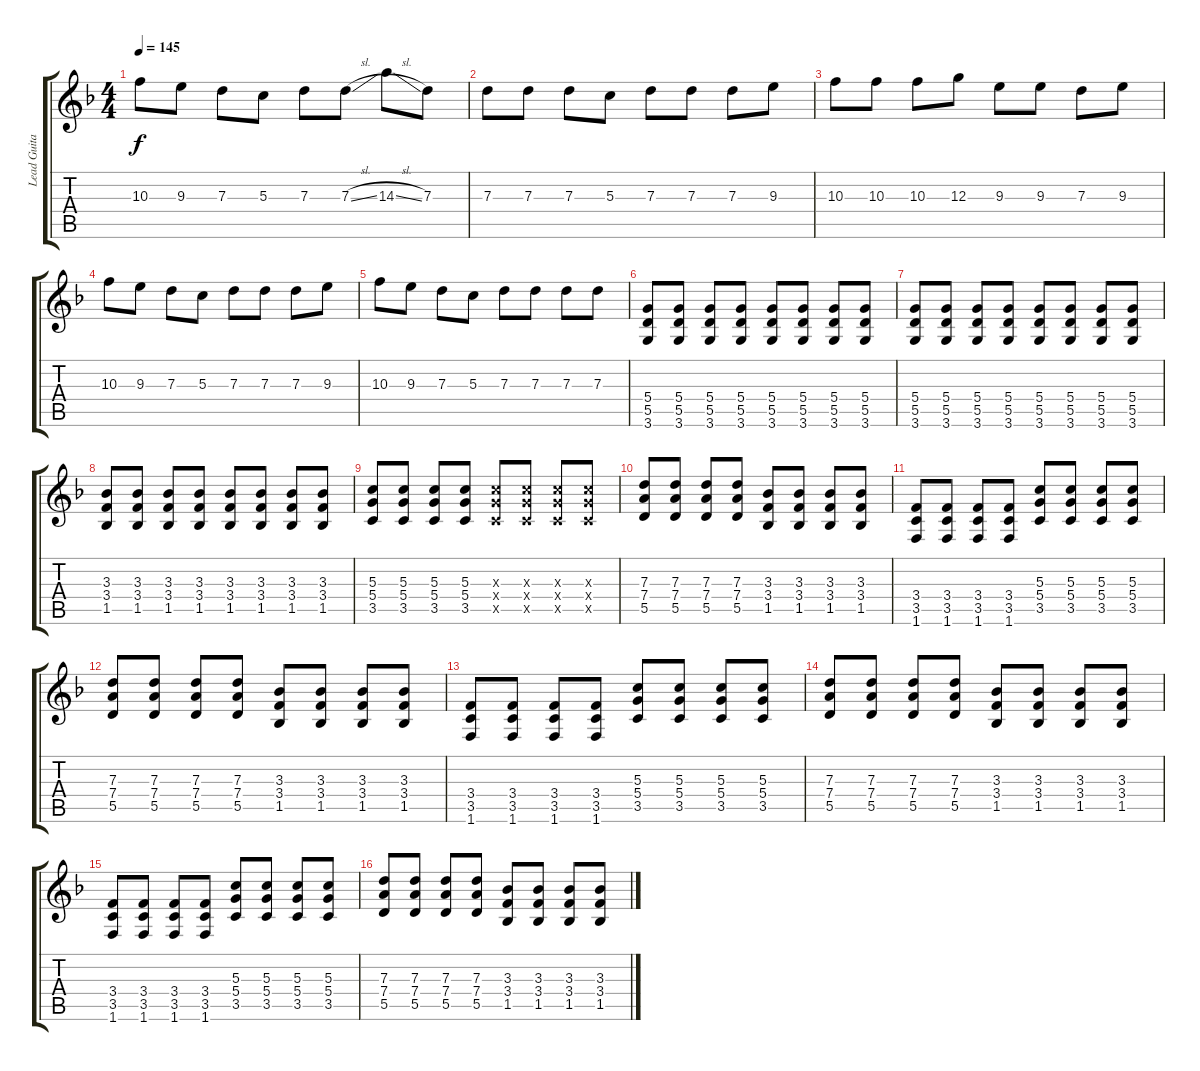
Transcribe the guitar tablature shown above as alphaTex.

\track ("Lead Guitar (Noodles)" "Lead Guita") {instrument distortionguitar}
\staff {score tabs}
\tuning (E4 B3 G3 D3 A2 E2) {hide}
\ts (4 4)
\tempo 145
\clef g2
\ks f
10.3.8{dy f} 9.3.8 7.3.8 5.3.8 7.3.8 7.3{sl}.8 14.3{sl}.8 7.3.8 |
7.3.8 7.3.8 7.3.8 5.3.8 7.3.8 7.3.8 7.3.8 9.3.8 |
10.3.8 10.3.8 10.3.8 12.3.8 9.3.8 9.3.8 7.3.8 9.3.8 |
10.3.8 9.3.8 7.3.8 5.3.8 7.3.8 7.3.8 7.3.8 9.3.8 |
10.3.8 9.3.8 7.3.8 5.3.8 7.3.8 7.3.8 7.3.8 7.3.8 |
(5.4 5.5 3.6).8 (5.4 5.5 3.6).8 (5.4 5.5 3.6).8 (5.4 5.5 3.6).8 (5.4 5.5 3.6).8 (5.4 5.5 3.6).8 (5.4 5.5 3.6).8 (5.4 5.5 3.6).8 |
(5.4 5.5 3.6).8 (5.4 5.5 3.6).8 (5.4 5.5 3.6).8 (5.4 5.5 3.6).8 (5.4 5.5 3.6).8 (5.4 5.5 3.6).8 (5.4 5.5 3.6).8 (5.4 5.5 3.6).8 |
(3.3 3.4 1.5).8 (3.3 3.4 1.5).8 (3.3 3.4 1.5).8 (3.3 3.4 1.5).8 (3.3 3.4 1.5).8 (3.3 3.4 1.5).8 (3.3 3.4 1.5).8 (3.3 3.4 1.5).8 |
(5.3 5.4 3.5).8 (5.3 5.4 3.5).8 (5.3 5.4 3.5).8 (5.3 5.4 3.5).8 (5.3{x} 5.4{x} 3.5{x}).8 (5.3{x} 5.4{x} 3.5{x}).8 (5.3{x} 5.4{x} 3.5{x}).8 (5.3{x} 5.4{x} 3.5{x}).8 |
(7.3 7.4 5.5).8 (7.3 7.4 5.5).8 (7.3 7.4 5.5).8 (7.3 7.4 5.5).8 (3.3 3.4 1.5).8 (3.3 3.4 1.5).8 (3.3 3.4 1.5).8 (3.3 3.4 1.5).8 |
(3.4 3.5 1.6).8 (3.4 3.5 1.6).8 (3.4 3.5 1.6).8 (3.4 3.5 1.6).8 (5.3 5.4 3.5).8 (5.3 5.4 3.5).8 (5.3 5.4 3.5).8 (5.3 5.4 3.5).8 |
(7.3 7.4 5.5).8 (7.3 7.4 5.5).8 (7.3 7.4 5.5).8 (7.3 7.4 5.5).8 (3.3 3.4 1.5).8 (3.3 3.4 1.5).8 (3.3 3.4 1.5).8 (3.3 3.4 1.5).8 |
(3.4 3.5 1.6).8 (3.4 3.5 1.6).8 (3.4 3.5 1.6).8 (3.4 3.5 1.6).8 (5.3 5.4 3.5).8 (5.3 5.4 3.5).8 (5.3 5.4 3.5).8 (5.3 5.4 3.5).8 |
(7.3 7.4 5.5).8 (7.3 7.4 5.5).8 (7.3 7.4 5.5).8 (7.3 7.4 5.5).8 (3.3 3.4 1.5).8 (3.3 3.4 1.5).8 (3.3 3.4 1.5).8 (3.3 3.4 1.5).8 |
(3.4 3.5 1.6).8 (3.4 3.5 1.6).8 (3.4 3.5 1.6).8 (3.4 3.5 1.6).8 (5.3 5.4 3.5).8 (5.3 5.4 3.5).8 (5.3 5.4 3.5).8 (5.3 5.4 3.5).8 |
(7.3 7.4 5.5).8 (7.3 7.4 5.5).8 (7.3 7.4 5.5).8 (7.3 7.4 5.5).8 (3.3 3.4 1.5).8 (3.3 3.4 1.5).8 (3.3 3.4 1.5).8 (3.3 3.4 1.5).8
